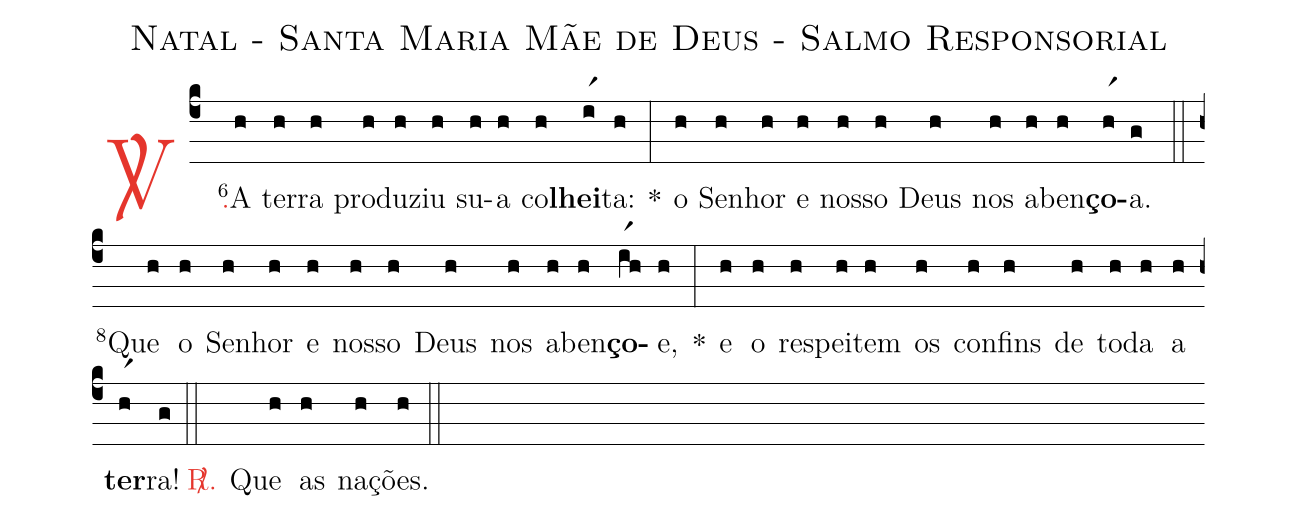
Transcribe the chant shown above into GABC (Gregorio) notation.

name: Natal - Santa Maria Mãe de Deus - Salmo Responsorial;
%%
(c4)

<c><sp>V/</sp>.</c>() <v>\VSup{6}</v>A(h) ter(h)ra(h) pro(h)du(h)ziu(h) su(h)a(h) co(h)<b>lhei</b>(ir1)ta:(h) *(:)
o(h) Se(h)nhor(h) e(h) nos(h)so(h) Deus(h) nos(h) a(h)ben(h)<b>ço</b>(hr1)a.(g)

(::)

<v>\VSup{8}</v>Que(h) o(h) Se(h)nhor(h) e(h) nos(h)so(h) Deus(h) nos(h) a(h)ben(h)<b>ço</b>(ir1h)e,(h) *(:)
e(h) o(h) res(h)pei(h)tem(h) os(h) con(h)fins(h) de(h) to(h)da(h) a(h) <b>ter</b>(hr1)ra!(g)

(::)

<c><sp>R/</sp>.</c>() Que(h) as(h) na(h)ções.(h)

(::)
